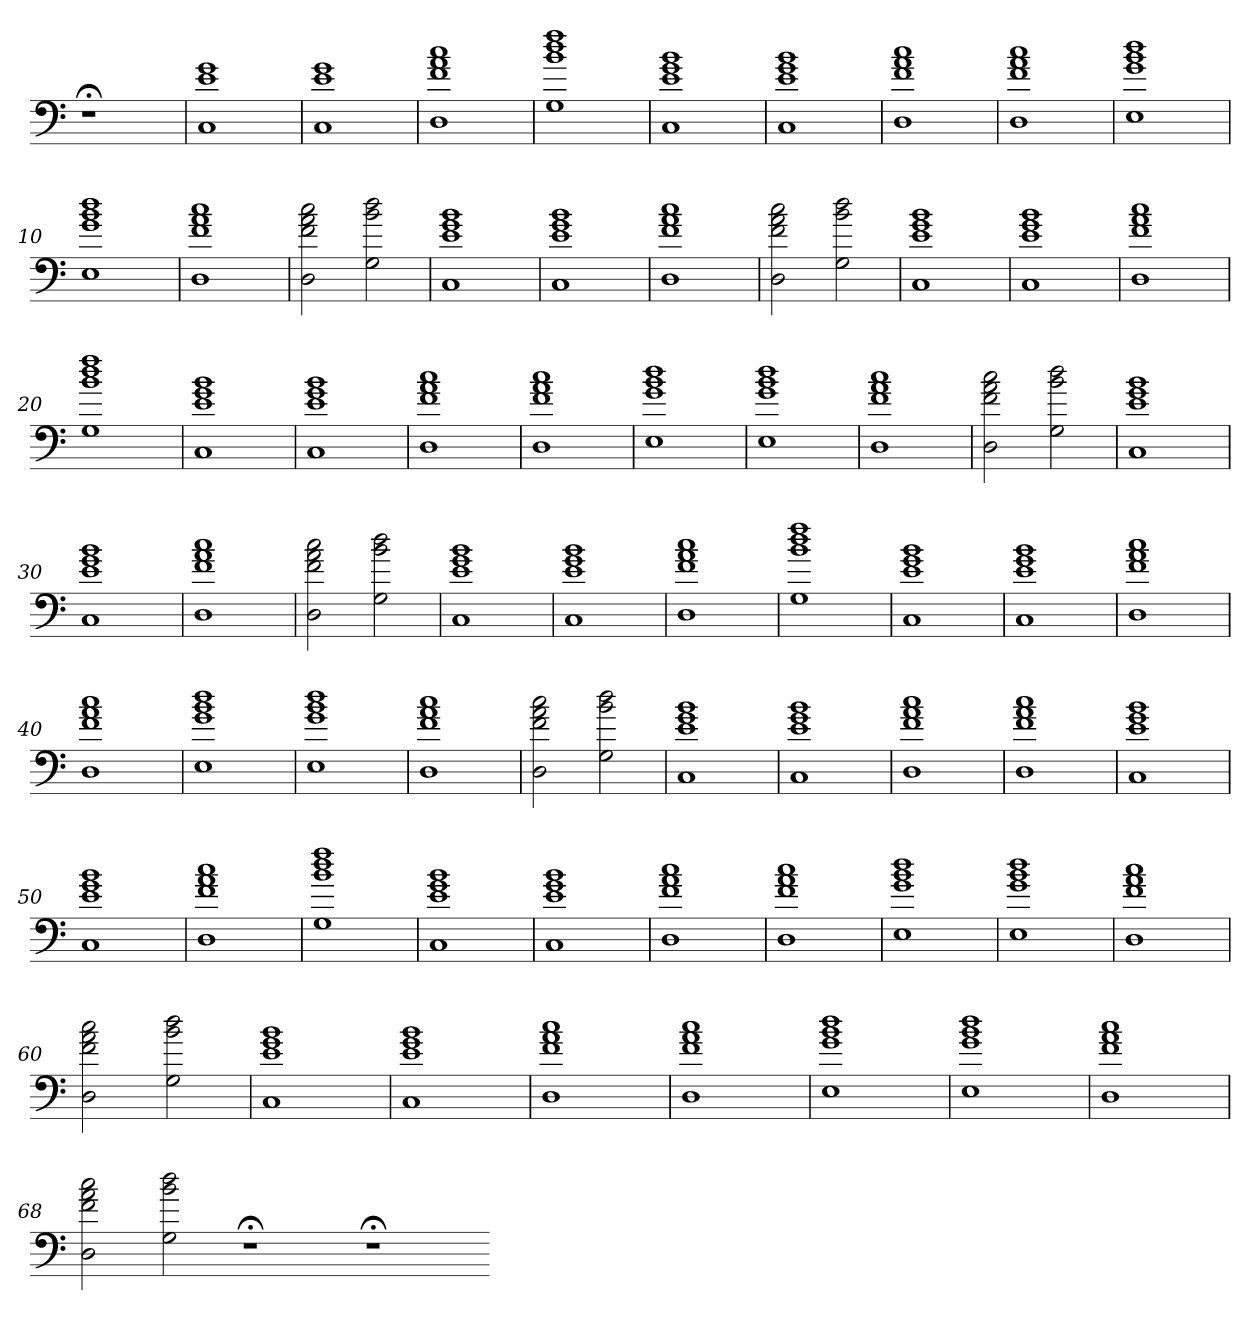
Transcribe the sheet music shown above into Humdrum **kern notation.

**kern
*part1
*staff1
=
1r;<
=1
1C 1e 1g
=2
1C 1e 1g
=3
1D 1f 1a 1cc
=4
1G 1b 1dd 1ff
=5
1C 1e 1g 1b
=6
1C 1e 1g 1b
=7
1D 1f 1a 1cc
=8
1D 1f 1a 1cc
=9
1E 1g 1b 1dd
=10
1E 1g 1b 1dd
=11
1D 1f 1a 1cc
=12
2D 2f 2a 2cc
2G 2b 2dd
=13
1C 1e 1g 1b
=14
1C 1e 1g 1b
=15
1D 1f 1a 1cc
=16
2D 2f 2a 2cc
2G 2b 2dd
=17
1C 1e 1g 1b
=18
1C 1e 1g 1b
=19
1D 1f 1a 1cc
=20
1G 1b 1dd 1ff
=21
1C 1e 1g 1b
=22
1C 1e 1g 1b
=23
1D 1f 1a 1cc
=24
1D 1f 1a 1cc
=25
1E 1g 1b 1dd
=26
1E 1g 1b 1dd
=27
1D 1f 1a 1cc
=28
2D 2f 2a 2cc
2G 2b 2dd
=29
1C 1e 1g 1b
=30
1C 1e 1g 1b
=31
1D 1f 1a 1cc
=32
2D 2f 2a 2cc
2G 2b 2dd
=33
1C 1e 1g 1b
=34
1C 1e 1g 1b
=35
1D 1f 1a 1cc
=36
1G 1b 1dd 1ff
=37
1C 1e 1g 1b
=38
1C 1e 1g 1b
=39
1D 1f 1a 1cc
=40
1D 1f 1a 1cc
=41
1E 1g 1b 1dd
=42
1E 1g 1b 1dd
=43
1D 1f 1a 1cc
=44
2D 2f 2a 2cc
2G 2b 2dd
=45
1C 1e 1g 1b
=46
1C 1e 1g 1b
=47
1D 1f 1a 1cc
=48
1D 1f 1a 1cc
=49
1C 1e 1g 1b
=50
1C 1e 1g 1b
=51
1D 1f 1a 1cc
=52
1G 1b 1dd 1ff
=53
1C 1e 1g 1b
=54
1C 1e 1g 1b
=55
1D 1f 1a 1cc
=56
1D 1f 1a 1cc
=57
1E 1g 1b 1dd
=58
1E 1g 1b 1dd
=59
1D 1f 1a 1cc
=60
2D 2f 2a 2cc
2G 2b 2dd
=61
1C 1e 1g 1b
=62
1C 1e 1g 1b
=63
1D 1f 1a 1cc
=64
1D 1f 1a 1cc
=65
1E 1g 1b 1dd
=66
1E 1g 1b 1dd
=67
1D 1f 1a 1cc
=68
2D 2f 2a 2cc
2G 2b 2dd
1r;<
1r;<
=-
*-
